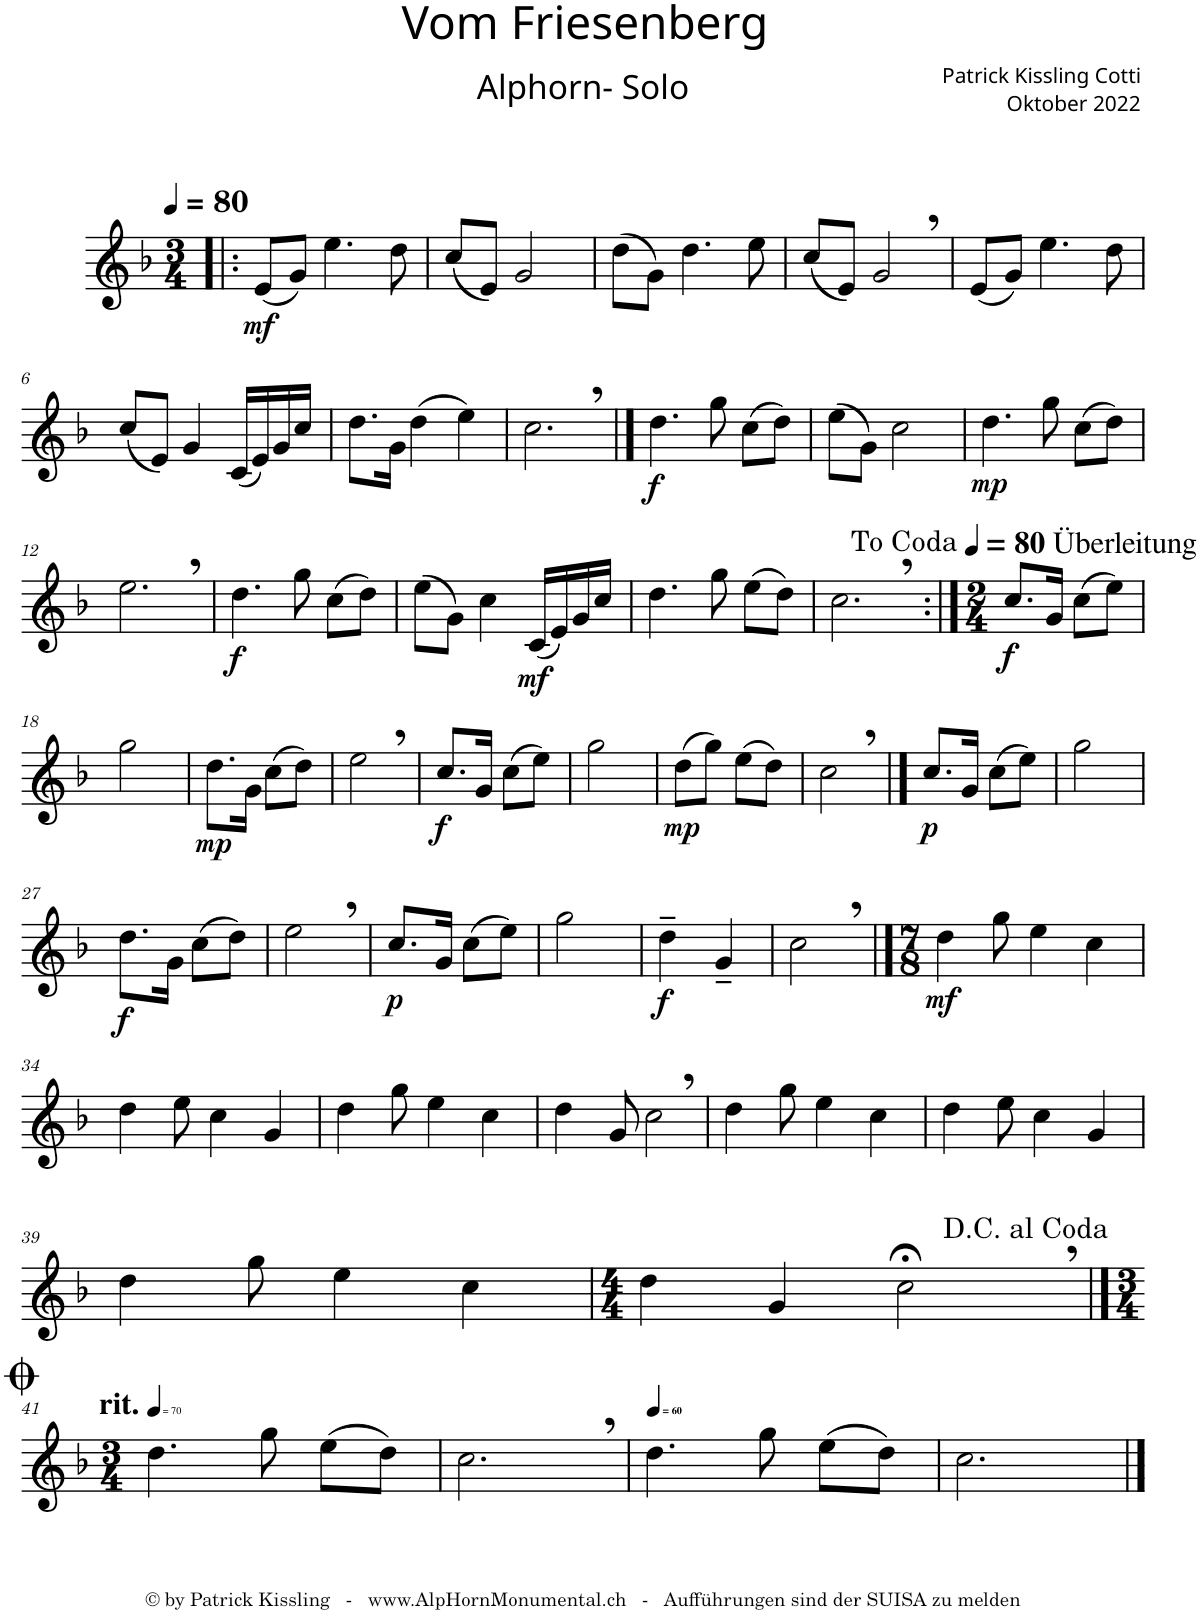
**kern	**dynam
*part1	*part1
*staff1	*staff1
*I"Alphorn 1	*
*clefG2	*
*Trd4c7	*
*k[b-]	*
*M3/4	*
*MM80	*
=1!|:	=1!|:
!	!LO:DY:b
(8e/L	mf
8g/J)	.
4.ee\	.
8dd\	.
=2	=2
(8cc/L	.
8e/J)	.
2g/	.
=3	=3
(8dd\L	.
8g\J)	.
4.dd\	.
8ee\	.
=4	=4
(8cc/L	.
8e/J)	.
2g,/	.
=5	=5
(8e/L	.
8g/J)	.
4.ee\	.
8dd\	.
!!LO:LB:g=z
=6	=6
(8cc/L	.
8e/J)	.
4g/	.
(16c/LL	.
16e/)	.
16g/	.
16cc/JJ	.
=7	=7
8.dd\L	.
16g\Jk	.
(4dd\	.
4ee\)	.
=8	=8
2.cc,\	.
==9	==9
!	!LO:DY:b
4.dd\	f
8gg\	.
(8cc\L	.
8dd\J)	.
=10	=10
(8ee\L	.
8g\J)	.
2cc\	.
=11	=11
!	!LO:DY:b
4.dd\	mp
8gg\	.
(8cc\L	.
8dd\J)	.
!!LO:LB:g=z
=12	=12
2.ee,\	.
=13	=13
!	!LO:DY:b
4.dd\	f
8gg\	.
(8cc\L	.
8dd\J)	.
=14	=14
(8ee\L	.
8g\J)	.
4cc\	.
!	!LO:DY:b
(16c/LL	mf
16e/)	.
16g/	.
16cc/JJ	.
=15	=15
4.dd\	.
8gg\	.
(8ee\L	.
8dd\J)	.
=16	=16
2.cc,\	.
=17:|!	=17:|!
*M2/4	*
*MM80	*
!LO:TX:a:t=Überleitung	!
!	!LO:DY:b
8.cc/L	f
16g/Jk	.
(8cc\L	.
8ee\J)	.
!!LO:LB:g=z
=18	=18
2gg\	.
=19	=19
!	!LO:DY:b
8.dd\L	mp
16g\Jk	.
(8cc\L	.
8dd\J)	.
=20	=20
2ee,\	.
=21	=21
!	!LO:DY:b
8.cc/L	f
16g/Jk	.
(8cc\L	.
8ee\J)	.
=22	=22
2gg\	.
=23	=23
!	!LO:DY:b
(8dd\L	mp
8gg\J)	.
(8ee\L	.
8dd\J)	.
=24	=24
2cc,\	.
==25	==25
!	!LO:DY:b
8.cc/L	p
16g/Jk	.
(8cc\L	.
8ee\J)	.
=26	=26
2gg\	.
!!LO:LB:g=z
=27	=27
!	!LO:DY:b
8.dd\L	f
16g\Jk	.
(8cc\L	.
8dd\J)	.
=28	=28
2ee,\	.
=29	=29
!	!LO:DY:b
8.cc/L	p
16g/Jk	.
(8cc\L	.
8ee\J)	.
=30	=30
2gg\	.
=31	=31
!	!LO:DY:b
4dd~\	f
4g~/	.
=32	=32
2cc,\	.
==33	==33
*M7/8	*
!	!LO:DY:b
4dd\	mf
8gg\	.
4ee\	.
4cc\	.
!!LO:LB:g=z
=34	=34
4dd\	.
8ee\	.
4cc\	.
4g/	.
=35	=35
4dd\	.
8gg\	.
4ee\	.
4cc\	.
=36	=36
4dd\	.
8g/	.
2cc\	.
=37	=37
4dd\	.
8gg\	.
4ee\	.
4cc\	.
=38	=38
4dd\	.
8ee\	.
4cc\	.
4g/	.
!!LO:LB:g=z
=39	=39
4dd\	.
8gg\	.
4ee\	.
4cc\	.
=40	=40
*M4/4	*
4dd\	.
4g/	.
2cc;<,\	.
!!LO:LB:g=z
==41	==41
*M3/4	*
*MM70	*
!LO:TX:a:B:t=rit.	!
4.dd\	.
8gg\	.
(8ee\L	.
8dd\J)	.
=42	=42
2.cc,\	.
=43	=43
*MM60	*
4.dd\	.
8gg\	.
(8ee\L	.
8dd\J)	.
=44	=44
2.cc\	.
==	==
*-	*-
